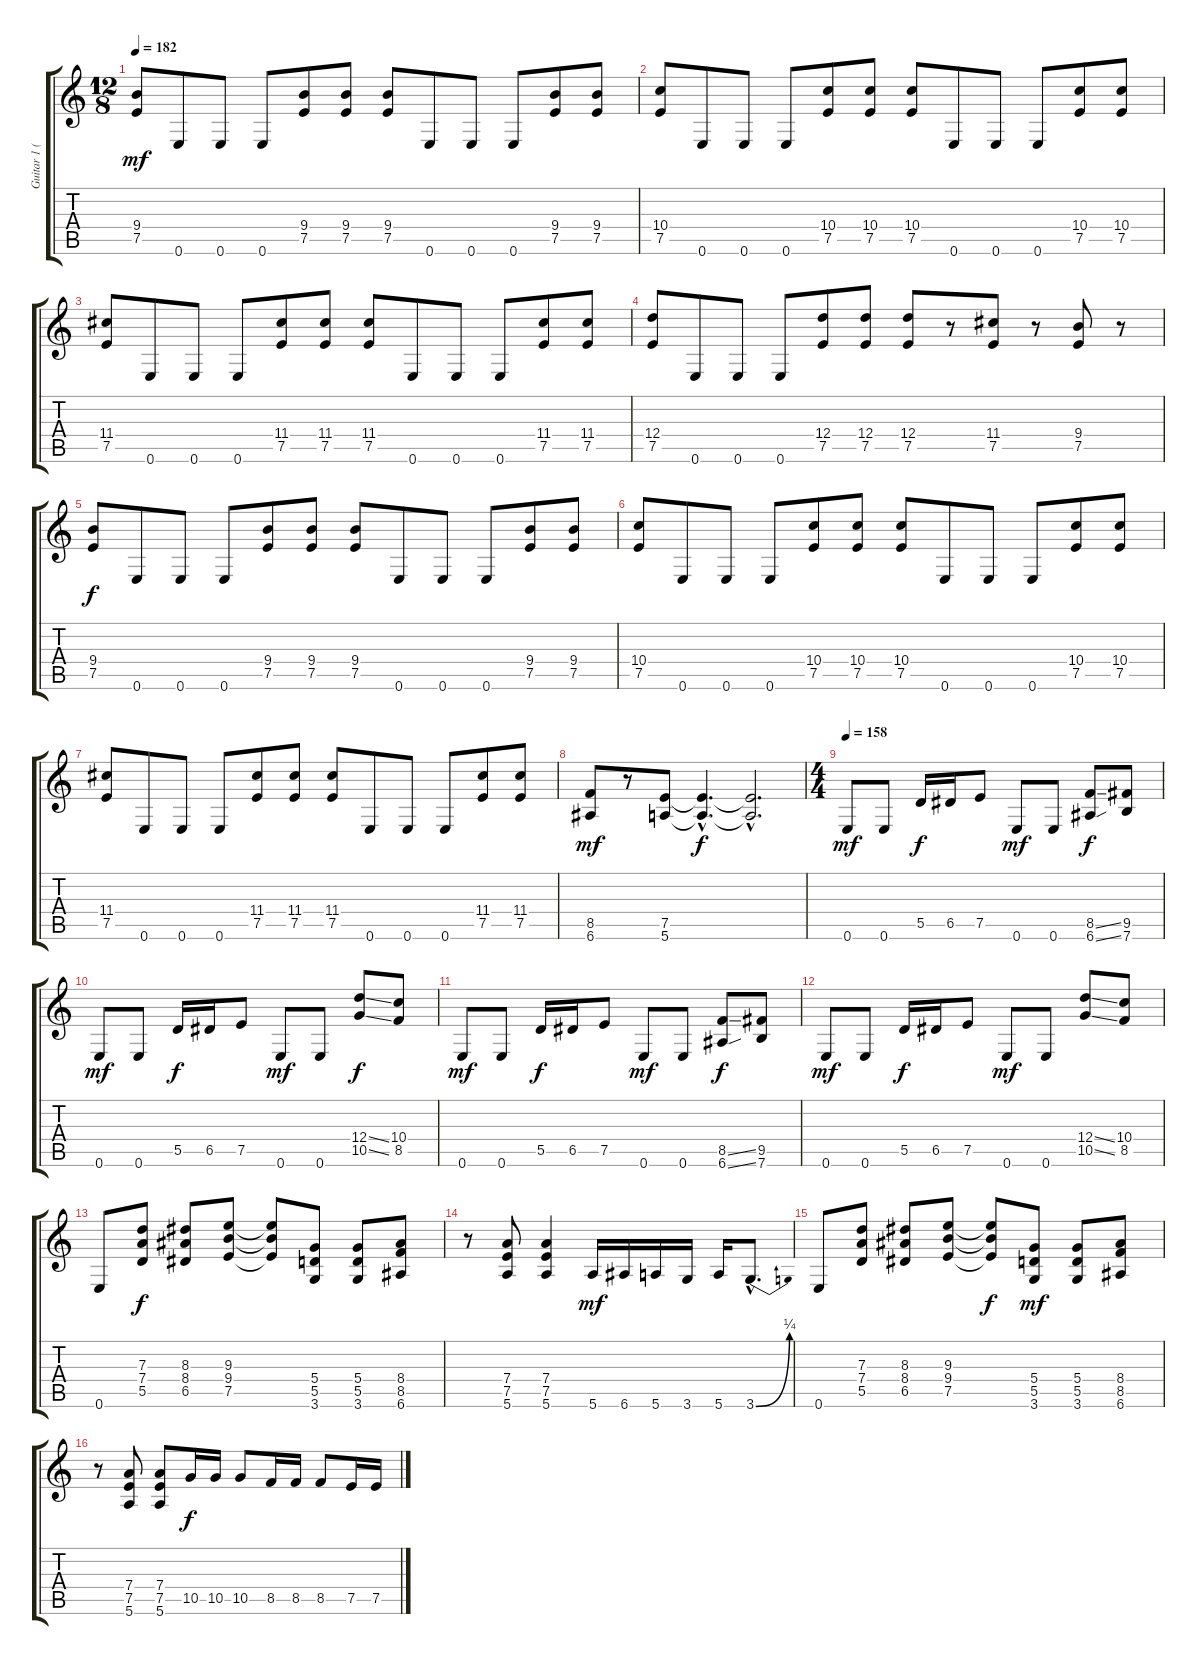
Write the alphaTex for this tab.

\track ("Guitar 1 (Dave Mustaine)" "Guitar 1 (") {instrument distortionguitar}
\staff {score tabs}
\tuning (E4 B3 G3 D3 A2 E2) {hide}
\ts (12 8)
\tempo 182
\clef g2
\ks c
(9.4 7.5).8{dy mf} 0.6.8 0.6.8 0.6.8 (9.4 7.5).8 (9.4 7.5).8 (9.4 7.5).8 0.6.8 0.6.8 0.6.8 (9.4 7.5).8 (9.4 7.5).8 |
(10.4 7.5).8 0.6.8 0.6.8 0.6.8 (10.4 7.5).8 (10.4 7.5).8 (10.4 7.5).8 0.6.8 0.6.8 0.6.8 (10.4 7.5).8 (10.4 7.5).8 |
(11.4 7.5).8 0.6.8 0.6.8 0.6.8 (11.4 7.5).8 (11.4 7.5).8 (11.4 7.5).8 0.6.8 0.6.8 0.6.8 (11.4 7.5).8 (11.4 7.5).8 |
(12.4 7.5).8 0.6.8 0.6.8 0.6.8 (12.4 7.5).8 (12.4 7.5).8 (12.4 7.5).8 r.8 (11.4 7.5).8 r.8 (9.4 7.5).8 r.8 |
(9.4 7.5).8{dy f} 0.6.8 0.6.8 0.6.8 (9.4 7.5).8 (9.4 7.5).8 (9.4 7.5).8 0.6.8 0.6.8 0.6.8 (9.4 7.5).8 (9.4 7.5).8 |
(10.4 7.5).8 0.6.8 0.6.8 0.6.8 (10.4 7.5).8 (10.4 7.5).8 (10.4 7.5).8 0.6.8 0.6.8 0.6.8 (10.4 7.5).8 (10.4 7.5).8 |
(11.4 7.5).8 0.6.8 0.6.8 0.6.8 (11.4 7.5).8 (11.4 7.5).8 (11.4 7.5).8 0.6.8 0.6.8 0.6.8 (11.4 7.5).8 (11.4 7.5).8 |
(8.5 6.6).8{dy mf} r.8 (7.5 5.6).8 (7.5{hac t} 5.6{hac t}).4{d dy f} (7.5{hac t} 5.6{hac t}).2{d} |
\ts (4 4)
\tempo 158
0.6.8{dy mf} 0.6.8 5.5.16{dy f} 6.5.16 7.5.8 0.6.8{dy mf} 0.6.8 (8.5{ss} 6.6{ss}).8{dy f} (9.5 7.6).8 |
0.6.8{dy mf} 0.6.8 5.5.16{dy f} 6.5.16 7.5.8 0.6.8{dy mf} 0.6.8 (12.4{ss} 10.5{ss}).8{dy f} (10.4 8.5).8 |
0.6.8{dy mf} 0.6.8 5.5.16{dy f} 6.5.16 7.5.8 0.6.8{dy mf} 0.6.8 (8.5{ss} 6.6{ss}).8{dy f} (9.5 7.6).8 |
0.6.8{dy mf} 0.6.8 5.5.16{dy f} 6.5.16 7.5.8 0.6.8{dy mf} 0.6.8 (12.4{ss} 10.5{ss}).8 (10.4 8.5).8 |
0.6.8 (7.3 7.4 5.5).8{dy f} (8.3 8.4 6.5).8 (9.3 9.4 7.5).8 (9.3{t} 9.4{t} 7.5{t}).8 (5.4 5.5 3.6).8 (5.4 5.5 3.6).8 (8.4 8.5 6.6).8 |
r.8 (7.4 7.5 5.6).8 (7.4 7.5 5.6).4 5.6.16{dy mf} 6.6.16 5.6.16 3.6.16 5.6.16 3.6{be (bend 0 0 60 1) hac}.8{d} |
0.6.8 (7.3 7.4 5.5).8 (8.3 8.4 6.5).8 (9.3 9.4 7.5).8 (9.3{t} 9.4{t} 7.5{t}).8{dy f} (5.4 5.5 3.6).8{dy mf} (5.4 5.5 3.6).8 (8.4 8.5 6.6).8 |
r.8 (7.4 7.5 5.6).8 (7.4 7.5 5.6).8 10.5.16{dy f} 10.5.16 10.5.8 8.5.16 8.5.16 8.5.8 7.5.16 7.5.16
